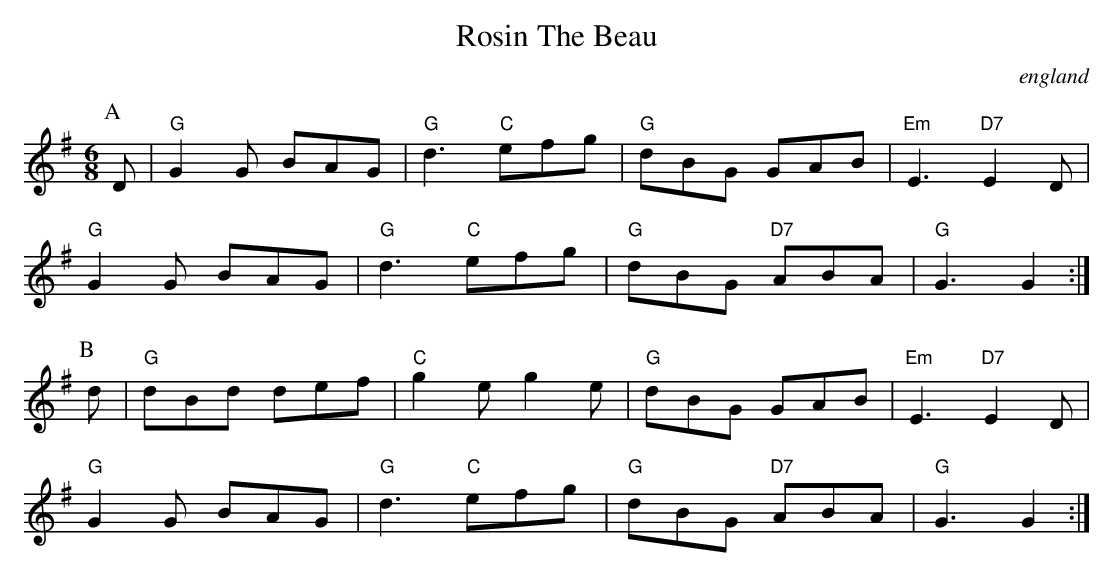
X:1
T:Rosin The Beau
O:england
M:6/8
K:G
P:A
D|"G"G2G BAG|"G"d3 "C"efg|"G"dBG GAB|"Em"E3 "D7"E2D|
"G"G2G BAG|"G"d3 "C"efg|"G"dBG "D7"ABA|"G"G3 G2:|
P:B
d|"G"dBd def|"C"g2e g2e|"G"dBG GAB|"Em"E3 "D7"E2D|
"G"G2G BAG|"G"d3 "C"efg|"G"dBG "D7"ABA|"G"G3 G2:|
